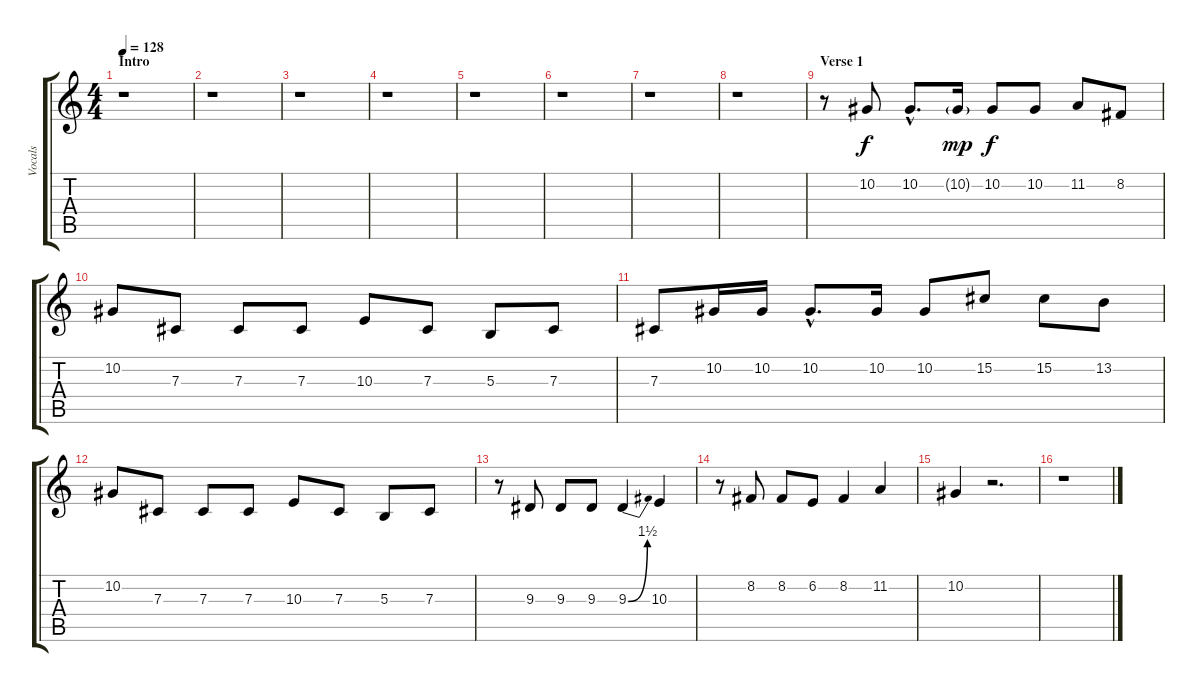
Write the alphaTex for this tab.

\track ("Vocals" "Vocals") {instrument clarinet}
\staff {score tabs}
\tuning (Eb4 Bb3 Gb3 Db3 Ab2 Eb2) {hide}
\ts (4 4)
\section ("" "Intro")
\tempo 128
\clef g2
\ks c
r.1{dy f instrument clarinet} |
r.1 |
r.1 |
r.1 |
r.1 |
r.1 |
r.1 |
r.1 |
\section ("" "Verse 1")
r.8 10.2.8 10.2{hac}.8{d} 10.2{g}.16{dy mp} 10.2.8{dy f} 10.2.8 11.2.8 8.2.8 |
10.2.8 7.3.8 7.3.8 7.3.8 10.3.8 7.3.8 5.3.8 7.3.8 |
7.3.8 10.2.16 10.2.16 10.2{hac}.8{d} 10.2.16 10.2.8 15.2.8 15.2.8 13.2.8 |
10.2.8 7.3.8 7.3.8 7.3.8 10.3.8 7.3.8 5.3.8 7.3.8 |
r.8 9.3.8 9.3.8 9.3.8 9.3{be (bend 0 0 60 6)}.4 10.3.4 |
r.8 8.2.8 8.2.8 6.2.8 8.2.4 11.2.4 |
10.2.4 r.2{d} |
r.1
